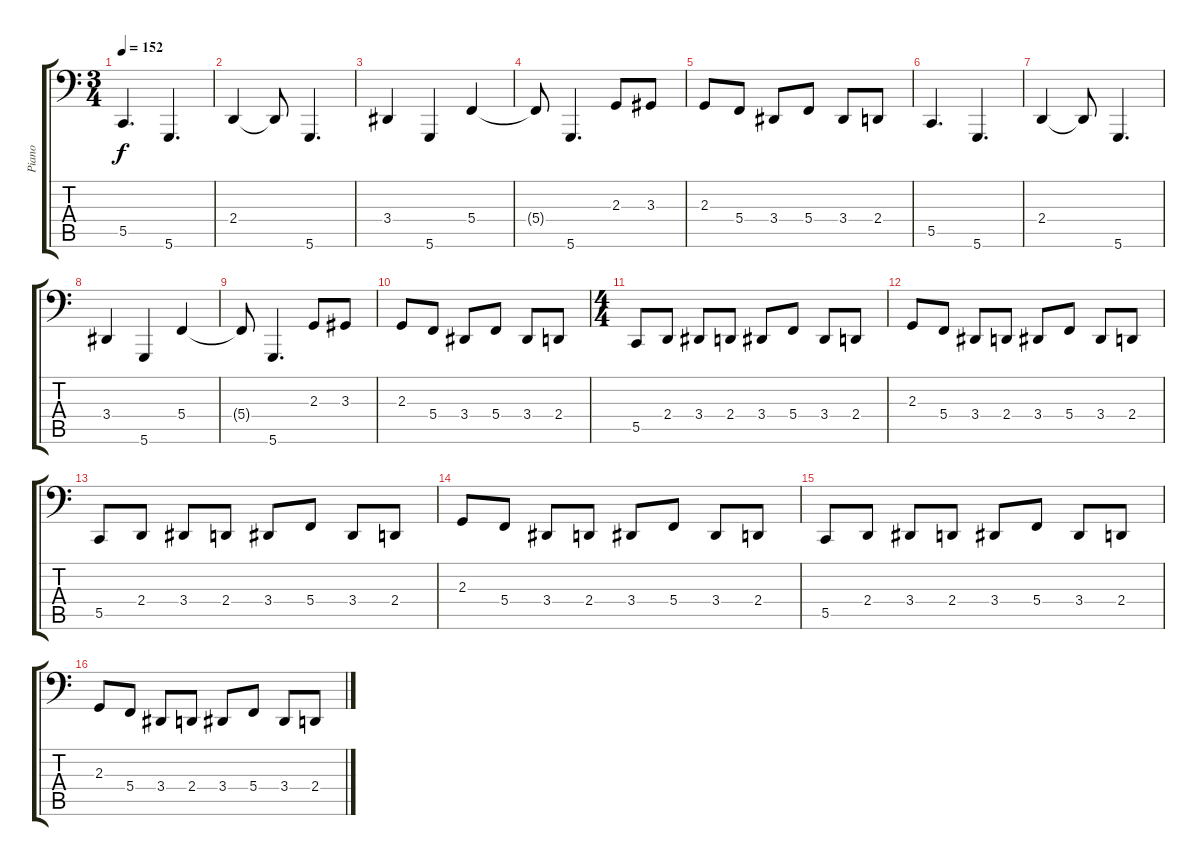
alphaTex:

\track ("Piano" "Piano") {instrument electricgrandpiano}
\staff {score tabs}
\tuning (D3 A2 F2 C2 G1 D1) {hide}
\ts (3 4)
\tempo 152
\clef f4
\ks c
5.5.4{d dy f} 5.6.4{d} |
2.4.4 2.4{t}.8 5.6.4{d} |
3.4.4 5.6.4 5.4.4 |
5.4{t}.8 5.6.4{d} 2.3.8 3.3.8 |
2.3.8 5.4.8 3.4.8 5.4.8 3.4.8 2.4.8 |
5.5.4{d} 5.6.4{d} |
2.4.4 2.4{t}.8 5.6.4{d} |
3.4.4 5.6.4 5.4.4 |
5.4{t}.8 5.6.4{d} 2.3.8 3.3.8 |
2.3.8 5.4.8 3.4.8 5.4.8 3.4.8 2.4.8 |
\ts (4 4)
5.5.8 2.4.8 3.4.8 2.4.8 3.4.8 5.4.8 3.4.8 2.4.8 |
2.3.8 5.4.8 3.4.8 2.4.8 3.4.8 5.4.8 3.4.8 2.4.8 |
5.5.8 2.4.8 3.4.8 2.4.8 3.4.8 5.4.8 3.4.8 2.4.8 |
2.3.8 5.4.8 3.4.8 2.4.8 3.4.8 5.4.8 3.4.8 2.4.8 |
5.5.8 2.4.8 3.4.8 2.4.8 3.4.8 5.4.8 3.4.8 2.4.8 |
2.3.8 5.4.8 3.4.8 2.4.8 3.4.8 5.4.8 3.4.8 2.4.8
